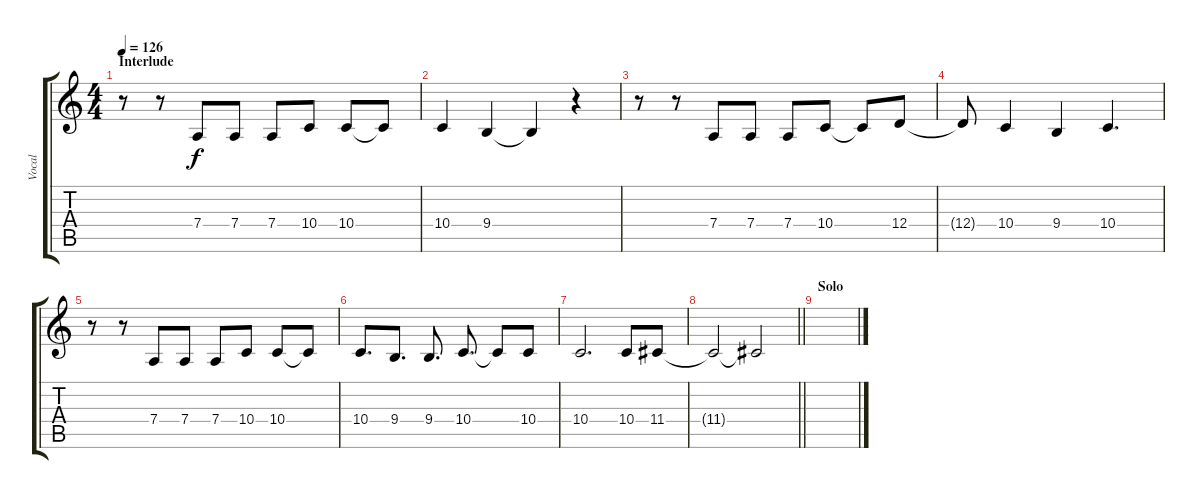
\track ("Vocal" "Vocal") {instrument clarinet}
\staff {score tabs}
\tuning (E4 B3 G3 D3 A2 E2) {hide}
\ts (4 4)
\section ("" "Interlude")
\tempo 126
\clef g2
\ks c
r.8{dy f} r.8 7.4.8 7.4.8 7.4.8 10.4.8 10.4.8 10.4{t}.8 |
10.4.4 9.4.4 9.4{t}.4 r.4 |
r.8 r.8 7.4.8 7.4.8 7.4.8 10.4.8 10.4{t}.8 12.4.8 |
12.4{t}.8 10.4.4 9.4.4 10.4.4{d} |
r.8 r.8 7.4.8 7.4.8 7.4.8 10.4.8 10.4.8 10.4{t}.8 |
10.4.8{d} 9.4.8{d} 9.4.8{d} 10.4.8{d} 10.4{t}.8 10.4.8 |
10.4.2{d} 10.4.8 11.4.8 |
\barLineRight lightlight
11.4{t}.2 11.4{t}.2 |
\section ("" "Solo")
